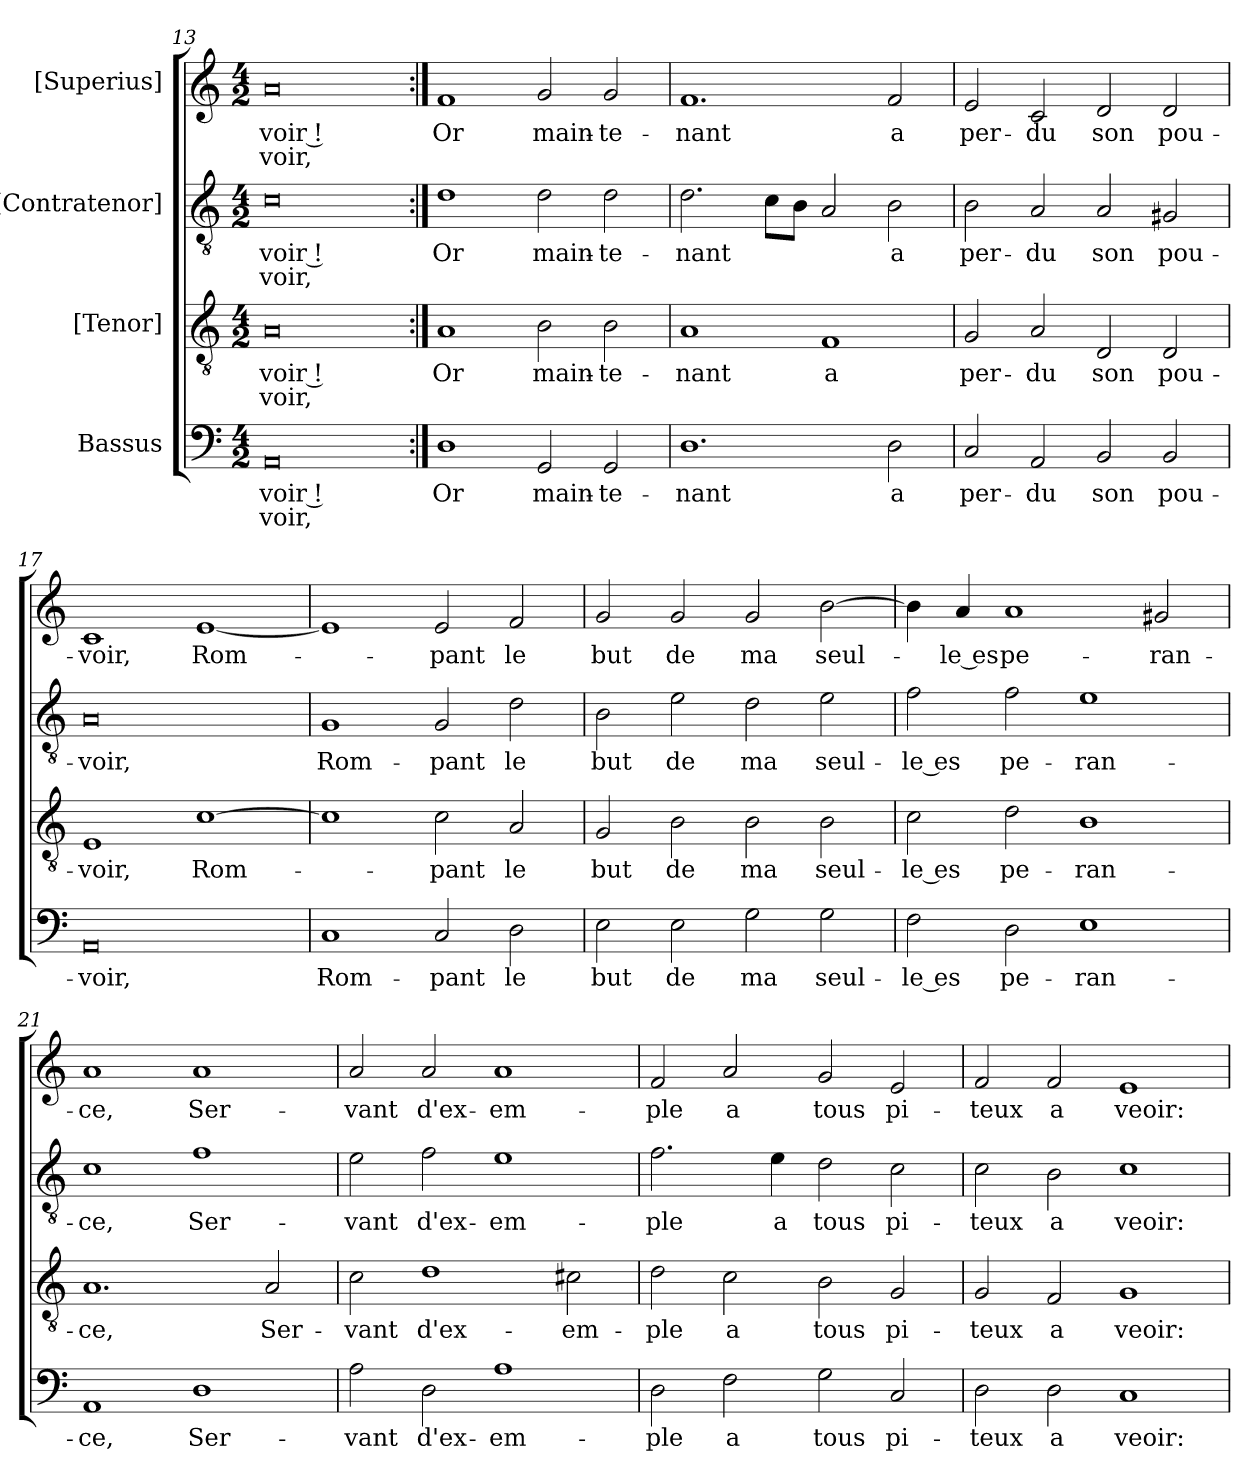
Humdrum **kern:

**kern	**text	**text	**kern	**text	**text	**kern	**text	**text	**kern	**text	**text
*part4	*part4	*part4	*part3	*part3	*part3	*part2	*part2	*part2	*part1	*part1	*part1
*staff4	*staff4	*staff4	*staff3	*staff3	*staff3	*staff2	*staff2	*staff2	*staff1	*staff1	*staff1
*I"Bassus	*	*	*I"[Tenor]	*	*	*I"[Contratenor]	*	*	*I"[Superius]	*	*
*clefF4	*	*	*clefGv2	*	*	*clefGv2	*	*	*clefG2	*	*
*k[]	*	*	*k[]	*	*	*k[]	*	*	*k[]	*	*
*M4/2	*	*	*M4/2	*	*	*M4/2	*	*	*M4/2	*	*
=13	=13	=13	=13	=13	=13	=13	=13	=13	=13	=13	=13
0AA\	-voir !	-voir,	0A/	-voir !	-voir,	0c/	-voir !	-voir,	0a/	-voir !	-voir,
=14:|!	=14:|!	=14:|!	=14:|!	=14:|!	=14:|!	=14:|!	=14:|!	=14:|!	=14:|!	=14:|!	=14:|!
1D/	Or	.	1A/	Or	.	1d/	Or	.	1f/	Or	.
2GG/	main-	.	2B\	main-	.	2d\	main-	.	2g/	main-	.
2GG/	-te-	.	2B\	-te-	.	2d\	-te-	.	2g/	-te-	.
=15	=15	=15	=15	=15	=15	=15	=15	=15	=15	=15	=15
1.D/	-nant	.	1A/	-nant	.	2.d\	-nant	.	1.f/	-nant	.
.	.	.	.	.	.	8c\L	.	.	.	.	.
.	.	.	.	.	.	8B\J	.	.	.	.	.
.	.	.	1F/	a	.	2A/	.	.	.	.	.
2D\	a	.	.	.	.	2B\	a	.	2f/	a	.
=16	=16	=16	=16	=16	=16	=16	=16	=16	=16	=16	=16
2C/	per-	.	2G/	per-	.	2B\	per-	.	2e/	per-	.
2AA/	-du	.	2A/	-du	.	2A/	-du	.	2c/	-du	.
2BB/	son	.	2D/	son	.	2A/	son	.	2d/	son	.
2BB/	pou-	.	2D/	pou-	.	2G#X/	pou-	.	2d/	pou-	.
=17	=17	=17	=17	=17	=17	=17	=17	=17	=17	=17	=17
0AA\	-voir,	.	1E/	-voir,	.	0A/	-voir,	.	1c/	-voir,	.
.	.	.	[1c\	Rom-	.	.	.	.	[1e/	Rom-	.
=18	=18	=18	=18	=18	=18	=18	=18	=18	=18	=18	=18
1C\	Rom-	.	1c/]	.	.	1G/	Rom-	.	1e/]	.	.
2C/	-pant	.	2c\	-pant	.	2G/	-pant	.	2e/	-pant	.
2D\	le	.	2A/	le	.	2d\	le	.	2f/	le	.
=19	=19	=19	=19	=19	=19	=19	=19	=19	=19	=19	=19
2E\	but	.	2G/	but	.	2B\	but	.	2g/	but	.
2E\	de	.	2B\	de	.	2e\	de	.	2g/	de	.
2G\	ma	.	2B\	ma	.	2d\	ma	.	2g/	ma	.
2G\	seul-	.	2B\	seul-	.	2e\	seul-	.	[2b\	seul-	.
=20	=20	=20	=20	=20	=20	=20	=20	=20	=20	=20	=20
2F\	-le es	.	2c\	-le es	.	2f\	-le es	.	4b\]	.	.
.	.	.	.	.	.	.	.	.	4a/	-le es	.
2D\	-pe-	.	2d\	-pe-	.	2f\	-pe-	.	1a/	-pe-	.
1E/	-ran-	.	1B\	-ran-	.	1e/	-ran-	.	.	.	.
.	.	.	.	.	.	.	.	.	2g#X/	-ran-	.
=21	=21	=21	=21	=21	=21	=21	=21	=21	=21	=21	=21
1AA\	-ce,	.	1.A/	-ce,	.	1c/	-ce,	.	1a/	-ce,	.
1D/	Ser-	.	.	.	.	1f/	Ser-	.	1a/	Ser-	.
.	.	.	2A/	Ser-	.	.	.	.	.	.	.
=22	=22	=22	=22	=22	=22	=22	=22	=22	=22	=22	=22
2A\	-vant	.	2c\	-vant	.	2e\	-vant	.	2a/	-vant	.
2D\	d'ex-	.	1d/	d'ex-	.	2f\	d'ex-	.	2a/	d'ex-	.
1A/	-em-	.	.	.	.	1e/	-em-	.	1a/	-em-	.
.	.	.	2c#X\	-em-	.	.	.	.	.	.	.
=23	=23	=23	=23	=23	=23	=23	=23	=23	=23	=23	=23
2D\	-ple	.	2d\	-ple	.	2.f\	-ple	.	2f/	-ple	.
2F\	a	.	2c\	a	.	.	.	.	2a/	a	.
.	.	.	.	.	.	4e\	a	.	.	.	.
2G\	tous	.	2B\	tous	.	2d\	tous	.	2g/	tous	.
2C/	pi-	.	2G/	pi-	.	2c\	pi-	.	2e/	pi-	.
=24	=24	=24	=24	=24	=24	=24	=24	=24	=24	=24	=24
2D\	-teux	.	2G/	-teux	.	2c\	-teux	.	2f/	-teux	.
2D\	a	.	2F/	a	.	2B\	a	.	2f/	a	.
1C\	veoir:	.	1G/	veoir:	.	1c/	veoir:	.	1e/	veoir:	.
=	=	=	=	=	=	=	=	=	=	=	=
*-	*-	*-	*-	*-	*-	*-	*-	*-	*-	*-	*-
